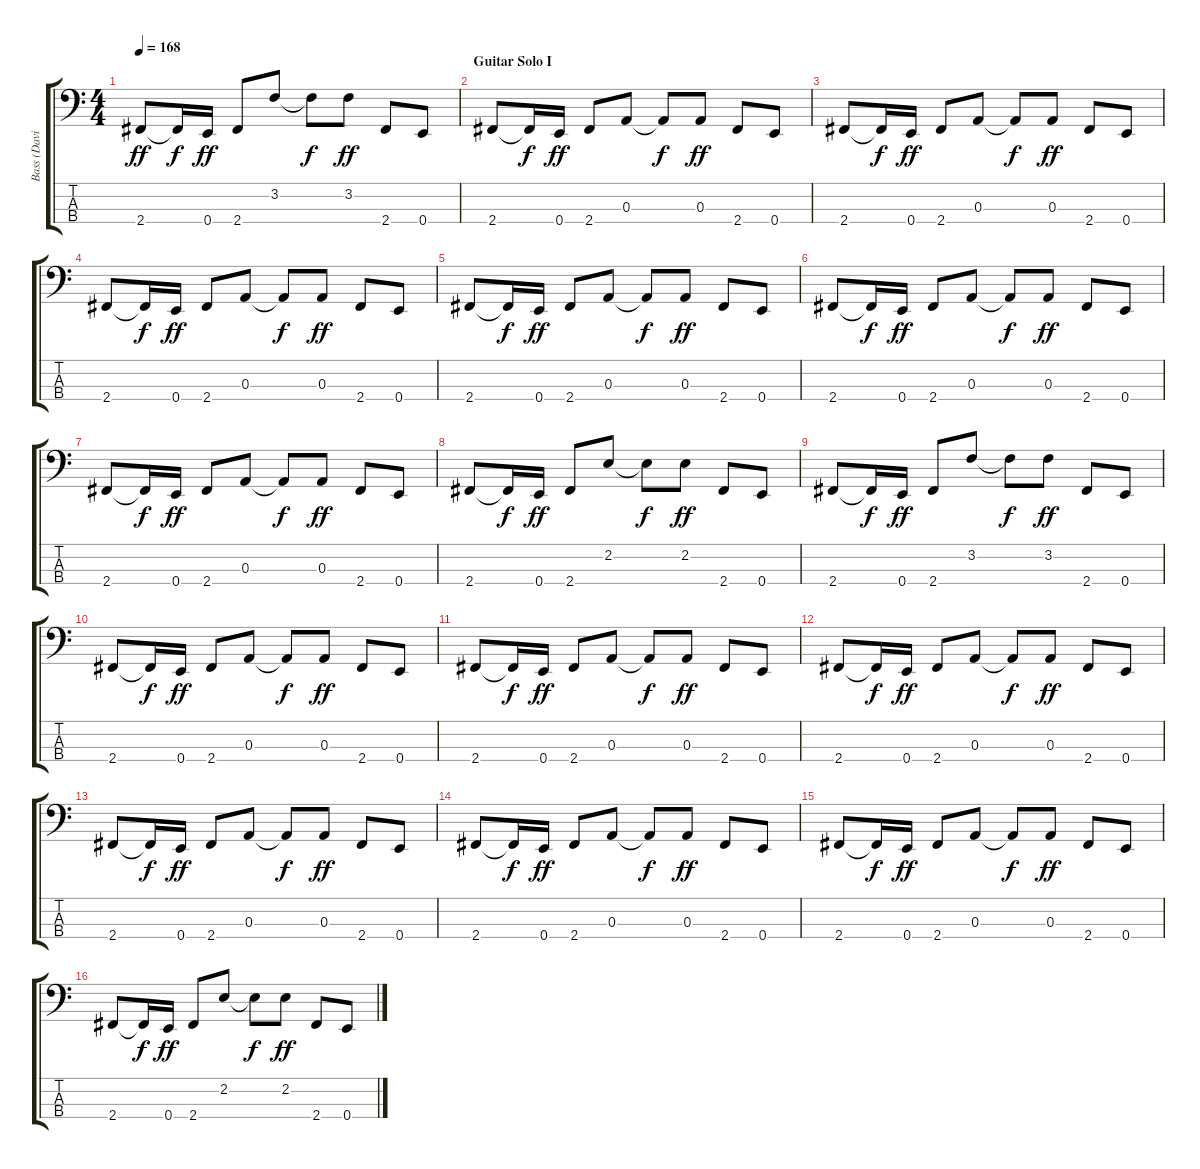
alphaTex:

\track ("Bass (David Ellefson)" "Bass (Davi") {instrument electricbasspick}
\staff {score tabs}
\tuning (G2 D2 A1 E1) {hide}
\ts (4 4)
\tempo 168
\clef f4
\ks c
2.4.8{dy ff} 2.4{t}.16{dy f} 0.4.16{dy ff} 2.4.8 3.2.8 3.2{t}.8{dy f} 3.2.8{dy ff} 2.4.8 0.4.8 |
\section ("" "Guitar Solo I")
2.4.8 2.4{t}.16{dy f} 0.4.16{dy ff} 2.4.8 0.3.8 0.3{t}.8{dy f} 0.3.8{dy ff} 2.4.8 0.4.8 |
2.4.8 2.4{t}.16{dy f} 0.4.16{dy ff} 2.4.8 0.3.8 0.3{t}.8{dy f} 0.3.8{dy ff} 2.4.8 0.4.8 |
2.4.8 2.4{t}.16{dy f} 0.4.16{dy ff} 2.4.8 0.3.8 0.3{t}.8{dy f} 0.3.8{dy ff} 2.4.8 0.4.8 |
2.4.8 2.4{t}.16{dy f} 0.4.16{dy ff} 2.4.8 0.3.8 0.3{t}.8{dy f} 0.3.8{dy ff} 2.4.8 0.4.8 |
2.4.8 2.4{t}.16{dy f} 0.4.16{dy ff} 2.4.8 0.3.8 0.3{t}.8{dy f} 0.3.8{dy ff} 2.4.8 0.4.8 |
2.4.8 2.4{t}.16{dy f} 0.4.16{dy ff} 2.4.8 0.3.8 0.3{t}.8{dy f} 0.3.8{dy ff} 2.4.8 0.4.8 |
2.4.8 2.4{t}.16{dy f} 0.4.16{dy ff} 2.4.8 2.2.8 2.2{t}.8{dy f} 2.2.8{dy ff} 2.4.8 0.4.8 |
2.4.8 2.4{t}.16{dy f} 0.4.16{dy ff} 2.4.8 3.2.8 3.2{t}.8{dy f} 3.2.8{dy ff} 2.4.8 0.4.8 |
2.4.8 2.4{t}.16{dy f} 0.4.16{dy ff} 2.4.8 0.3.8 0.3{t}.8{dy f} 0.3.8{dy ff} 2.4.8 0.4.8 |
2.4.8 2.4{t}.16{dy f} 0.4.16{dy ff} 2.4.8 0.3.8 0.3{t}.8{dy f} 0.3.8{dy ff} 2.4.8 0.4.8 |
2.4.8 2.4{t}.16{dy f} 0.4.16{dy ff} 2.4.8 0.3.8 0.3{t}.8{dy f} 0.3.8{dy ff} 2.4.8 0.4.8 |
2.4.8 2.4{t}.16{dy f} 0.4.16{dy ff} 2.4.8 0.3.8 0.3{t}.8{dy f} 0.3.8{dy ff} 2.4.8 0.4.8 |
2.4.8 2.4{t}.16{dy f} 0.4.16{dy ff} 2.4.8 0.3.8 0.3{t}.8{dy f} 0.3.8{dy ff} 2.4.8 0.4.8 |
2.4.8 2.4{t}.16{dy f} 0.4.16{dy ff} 2.4.8 0.3.8 0.3{t}.8{dy f} 0.3.8{dy ff} 2.4.8 0.4.8 |
2.4.8 2.4{t}.16{dy f} 0.4.16{dy ff} 2.4.8 2.2.8 2.2{t}.8{dy f} 2.2.8{dy ff} 2.4.8 0.4.8
